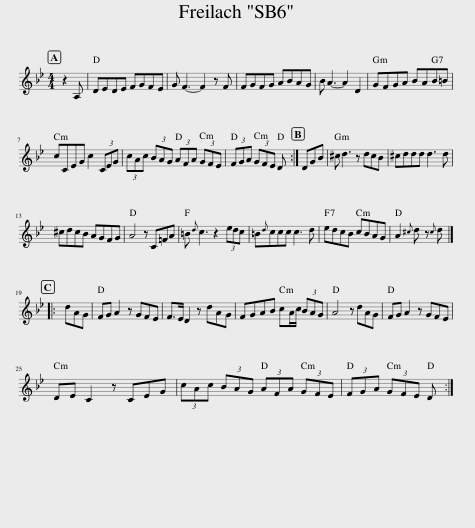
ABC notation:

X:1
L:1/8
M:4/4
I:linebreak $
K:Bb
V:1 treble
V:1
 z2 A, | DEDE FGFE | G F3- F2 z F | FGFG ABAG | B A3- A2 D2 | %5
 GFGA BAB=B |$ cCEG c2 (3CEG | (3cAc (3BAG (3AFA (3GFE | (3FGA (3GFE D :| DGB | %10
 ^c d3 z dcB | ^cddd d3 d |$ ^cdcB AGFG | A4 z C=FA | =B{d} c3 z2 (3edc | %15
 =B{d}ccc c3 d | edcB cBAG | A2{^c} d z{c} d |]:$ dAG | FG A2 z GFE | %20
 F>E D2 z dAG | FGAB cA/c/ (3BAG | A4 z dAG | FG A2 z GFE |$ DE C2 z CEG | %25
 (3cAc (3BAG (3AFA (3GFE | (3FGA (3GFE D :| %27
